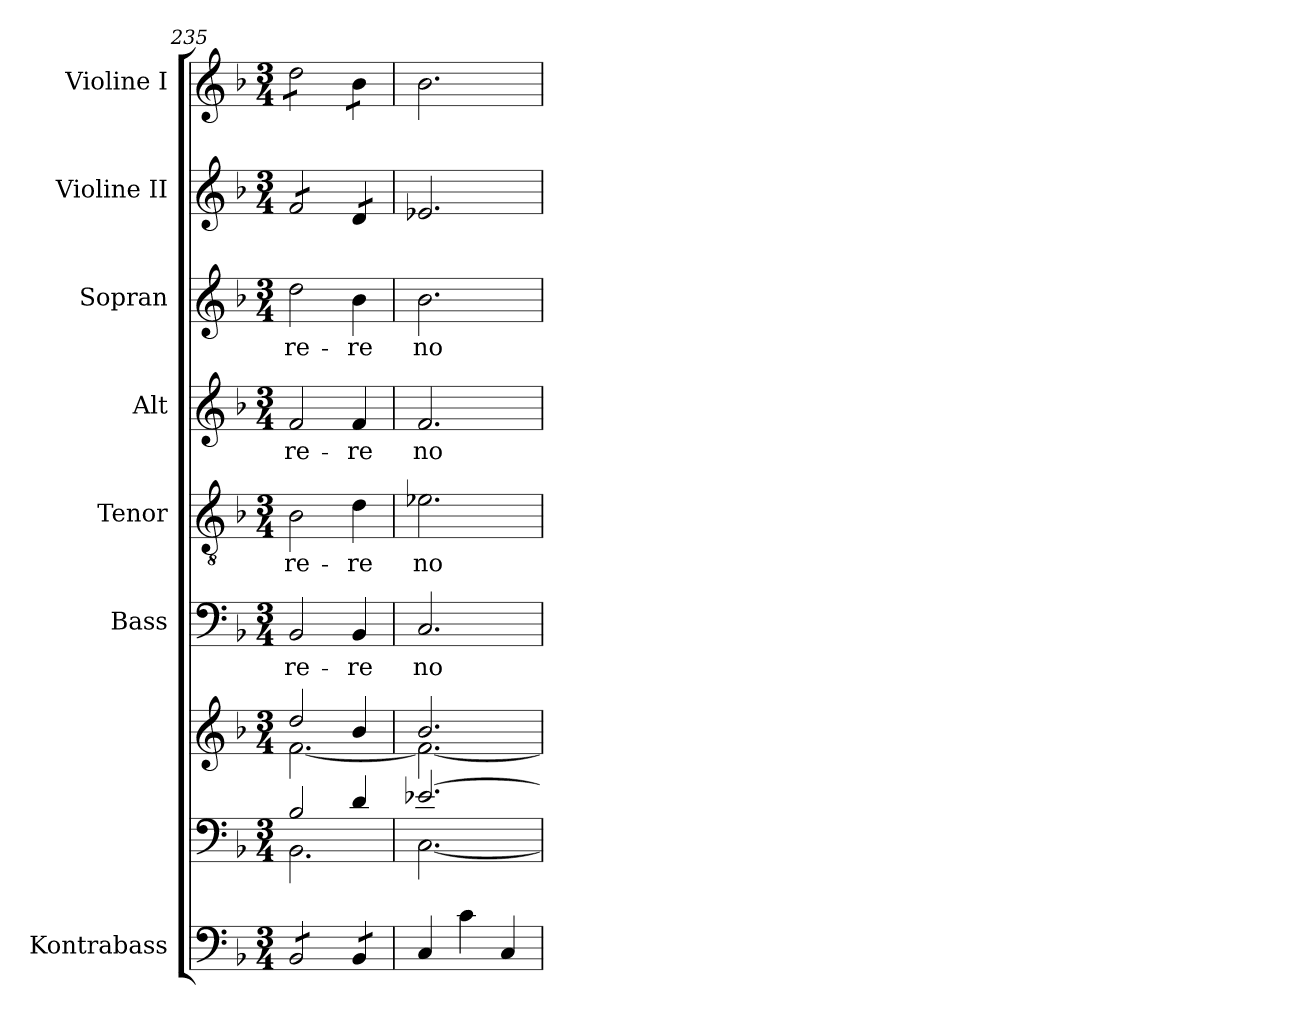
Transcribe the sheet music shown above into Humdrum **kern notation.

**kern	**kern	**kern	**kern	**text	**kern	**text	**kern	**text	**kern	**text	**kern	**kern
*part8	*part7	*part7	*part6	*part6	*part5	*part5	*part4	*part4	*part3	*part3	*part2	*part1
*staff9	*staff8	*staff7	*staff6	*staff6	*staff5	*staff5	*staff4	*staff4	*staff3	*staff3	*staff2	*staff1
*I"Kontrabass	*	*	*I"Bass	*	*I"Tenor	*	*I"Alt	*	*I"Sopran	*	*I"Violine II	*I"Violine I
*I'Kb.	*	*	*I'B.	*	*I'T.	*	*I'A.	*	*I'S.	*	*I'Vl. II	*I'Vl. I
*clefF4	*clefF4	*clefG2	*clefF4	*	*clefGv2	*	*clefG2	*	*clefG2	*	*clefG2	*clefG2
*ITrd7c12	*	*	*	*	*	*	*	*	*	*	*	*
*k[b-]	*k[b-]	*k[b-]	*k[b-]	*	*k[b-]	*	*k[b-]	*	*k[b-]	*	*k[b-]	*k[b-]
*F:	*F:	*F:	*F:	*	*F:	*	*F:	*	*F:	*	*F:	*F:
*M3/4	*M3/4	*M3/4	*M3/4	*	*M3/4	*	*M3/4	*	*M3/4	*	*M3/4	*M3/4
=235	=235	=235	=235	=235	=235	=235	=235	=235	=235	=235	=235	=235
*	*^	*^	*	*	*	*	*	*	*	*	*	*
!	!	!	!	!	!	!LO:LY:b	!	!LO:LY:b	!	!LO:LY:b	!	!LO:LY:b	!	!
*tremolo	*	*	*	*	*	*	*	*	*	*	*	*	*	*
*	*	*	*	*	*	*	*	*	*	*	*	*	*tremolo	*
*	*	*	*	*	*	*	*	*	*	*	*	*	*	*tremolo
8BBB-/L	2B-/	2.BB-\	2dd/	[<2.f\	2BB-/	-re-	2B-\	-re-	2f/	-re-	2dd\	-re-	8f/L	8dd\L
8BBB-/	.	.	.	.	.	.	.	.	.	.	.	.	8f/	8dd\
8BBB-/	.	.	.	.	.	.	.	.	.	.	.	.	8f/	8dd\
8BBB-/J	.	.	.	.	.	.	.	.	.	.	.	.	8f/J	8dd\J
!	!	!	!	!	!	!LO:LY:b	!	!LO:LY:b	!	!LO:LY:b	!	!LO:LY:b	!	!
8BBB-/L	4d/	.	4b-/	.	4BB-/	-re	4d\	-re	4f/	-re	4b-\	-re	8d/L	8b-\L
8BBB-/J	.	.	.	.	.	.	.	.	.	.	.	.	8d/J	8b-\J
*	*	*	*	*	*	*	*	*	*	*	*	*	*	*Xtremolo
*	*	*	*	*	*	*	*	*	*	*	*	*	*Xtremolo	*
*Xtremolo	*	*	*	*	*	*	*	*	*	*	*	*	*	*
=236	=236	=236	=236	=236	=236	=236	=236	=236	=236	=236	=236	=236	=236	=236
!	!	!	!	!	!	!LO:LY:b	!	!LO:LY:b	!	!LO:LY:b	!	!LO:LY:b	!	!
4CC/	[>2.e-X/	[<2.C\	2.b-/	2.f\_	2.C/	no-	2.e-X\	no-	2.f/	no-	2.b-\	no-	2.e-X/	2.b-\
4C\	.	.	.	.	.	.	.	.	.	.	.	.	.	.
4CC/	.	.	.	.	.	.	.	.	.	.	.	.	.	.
*	*v	*v	*	*	*	*	*	*	*	*	*	*	*	*
*	*	*v	*v	*	*	*	*	*	*	*	*	*	*
=	=	=	=	=	=	=	=	=	=	=	=	=
*-	*-	*-	*-	*-	*-	*-	*-	*-	*-	*-	*-	*-
